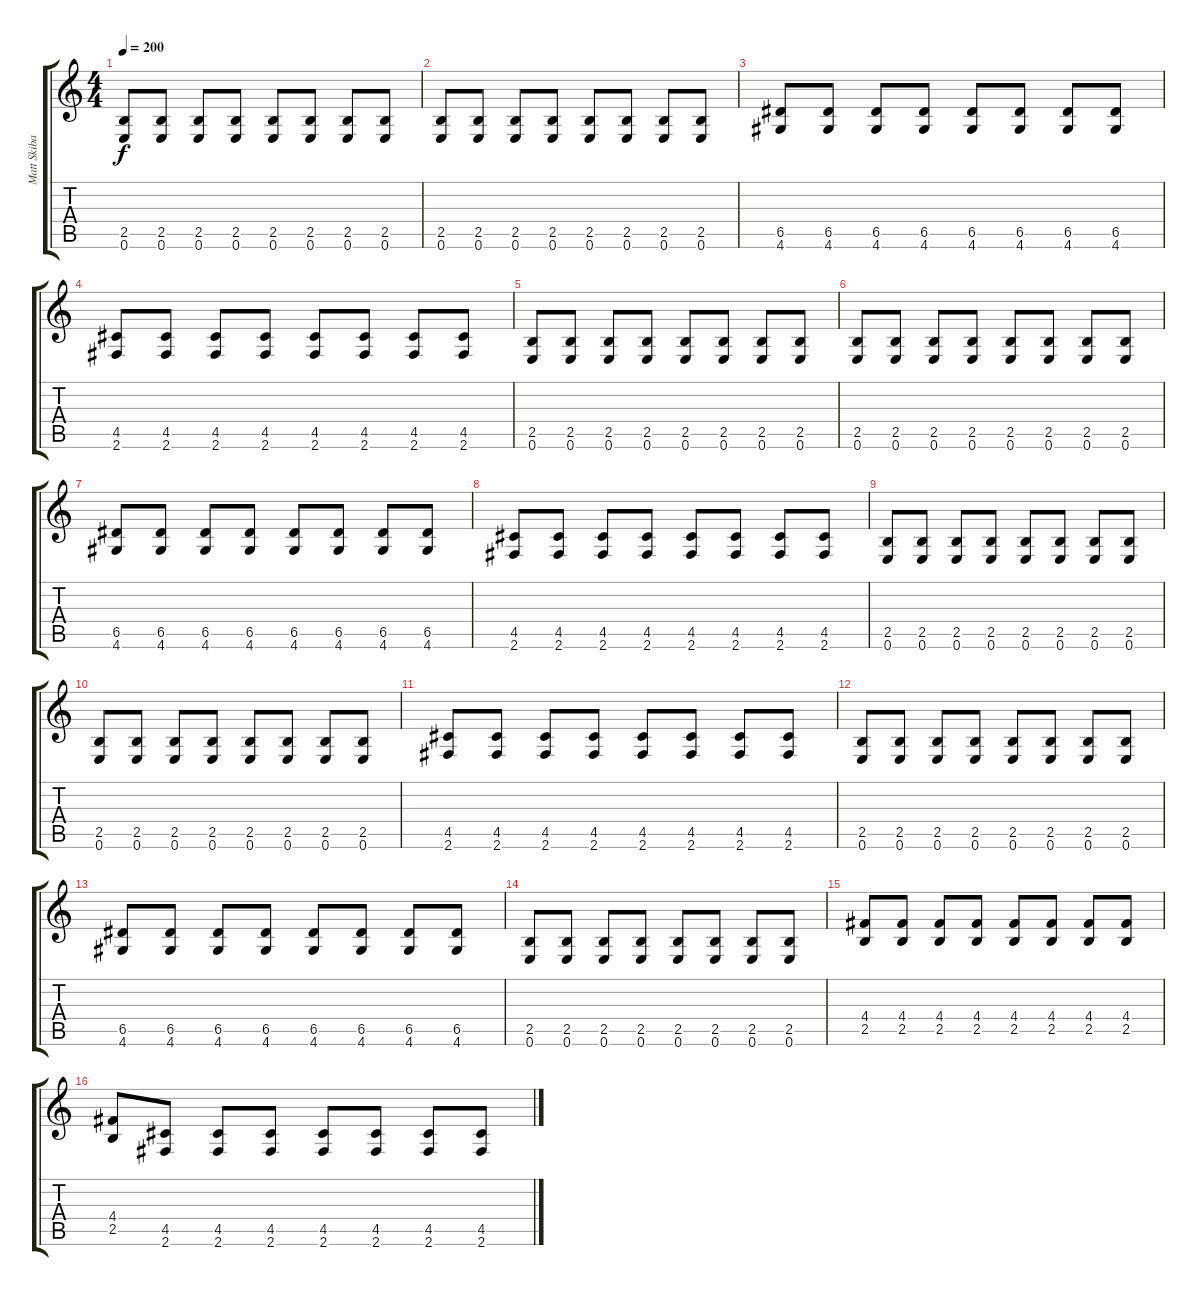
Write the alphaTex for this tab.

\track ("Matt Skiba" "Matt Skiba") {instrument distortionguitar}
\staff {score tabs}
\tuning (E4 B3 G3 D3 A2 E2) {hide}
\ts (4 4)
\tempo 200
\clef g2
\ks c
(2.5 0.6).8{dy f} (2.5 0.6).8 (2.5 0.6).8 (2.5 0.6).8 (2.5 0.6).8 (2.5 0.6).8 (2.5 0.6).8 (2.5 0.6).8 |
(2.5 0.6).8 (2.5 0.6).8 (2.5 0.6).8 (2.5 0.6).8 (2.5 0.6).8 (2.5 0.6).8 (2.5 0.6).8 (2.5 0.6).8 |
(6.5 4.6).8 (6.5 4.6).8 (6.5 4.6).8 (6.5 4.6).8 (6.5 4.6).8 (6.5 4.6).8 (6.5 4.6).8 (6.5 4.6).8 |
(4.5 2.6).8 (4.5 2.6).8 (4.5 2.6).8 (4.5 2.6).8 (4.5 2.6).8 (4.5 2.6).8 (4.5 2.6).8 (4.5 2.6).8 |
(2.5 0.6).8 (2.5 0.6).8 (2.5 0.6).8 (2.5 0.6).8 (2.5 0.6).8 (2.5 0.6).8 (2.5 0.6).8 (2.5 0.6).8 |
(2.5 0.6).8 (2.5 0.6).8 (2.5 0.6).8 (2.5 0.6).8 (2.5 0.6).8 (2.5 0.6).8 (2.5 0.6).8 (2.5 0.6).8 |
(6.5 4.6).8 (6.5 4.6).8 (6.5 4.6).8 (6.5 4.6).8 (6.5 4.6).8 (6.5 4.6).8 (6.5 4.6).8 (6.5 4.6).8 |
(4.5 2.6).8 (4.5 2.6).8 (4.5 2.6).8 (4.5 2.6).8 (4.5 2.6).8 (4.5 2.6).8 (4.5 2.6).8 (4.5 2.6).8 |
(2.5 0.6).8 (2.5 0.6).8 (2.5 0.6).8 (2.5 0.6).8 (2.5 0.6).8 (2.5 0.6).8 (2.5 0.6).8 (2.5 0.6).8 |
(2.5 0.6).8 (2.5 0.6).8 (2.5 0.6).8 (2.5 0.6).8 (2.5 0.6).8 (2.5 0.6).8 (2.5 0.6).8 (2.5 0.6).8 |
(4.5 2.6).8 (4.5 2.6).8 (4.5 2.6).8 (4.5 2.6).8 (4.5 2.6).8 (4.5 2.6).8 (4.5 2.6).8 (4.5 2.6).8 |
(2.5 0.6).8 (2.5 0.6).8 (2.5 0.6).8 (2.5 0.6).8 (2.5 0.6).8 (2.5 0.6).8 (2.5 0.6).8 (2.5 0.6).8 |
(6.5 4.6).8 (6.5 4.6).8 (6.5 4.6).8 (6.5 4.6).8 (6.5 4.6).8 (6.5 4.6).8 (6.5 4.6).8 (6.5 4.6).8 |
(2.5 0.6).8 (2.5 0.6).8 (2.5 0.6).8 (2.5 0.6).8 (2.5 0.6).8 (2.5 0.6).8 (2.5 0.6).8 (2.5 0.6).8 |
(4.4 2.5).8 (4.4 2.5).8 (4.4 2.5).8 (4.4 2.5).8 (4.4 2.5).8 (4.4 2.5).8 (4.4 2.5).8 (4.4 2.5).8 |
(4.4 2.5).8 (4.5 2.6).8 (4.5 2.6).8 (4.5 2.6).8 (4.5 2.6).8 (4.5 2.6).8 (4.5 2.6).8 (4.5 2.6).8
